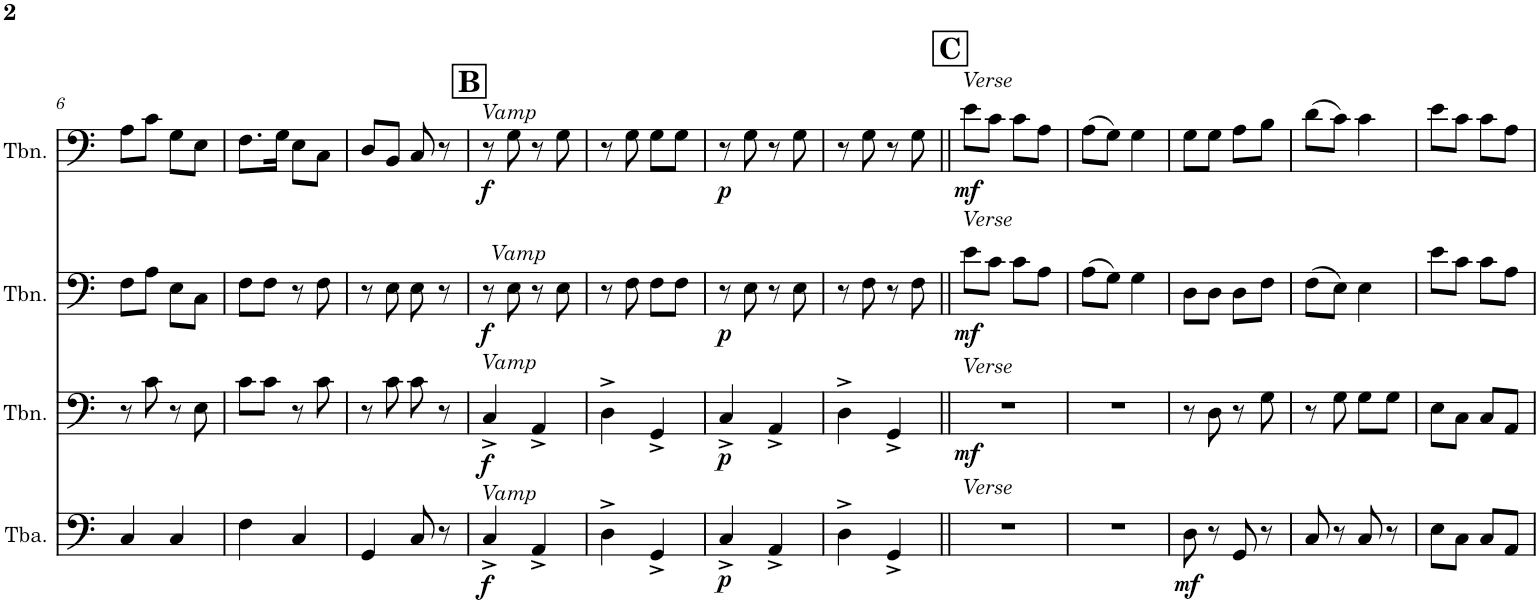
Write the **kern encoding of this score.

**kern	**dynam	**kern	**dynam	**kern	**dynam	**kern	**dynam
*part4	*part4	*part3	*part3	*part2	*part2	*part1	*part1
*staff4	*staff4	*staff3	*staff3	*staff2	*staff2	*staff1	*staff1
*I"Tuba	*	*I"Trombone	*	*I"Trombone	*	*I"Trombone	*
*I'Tba.	*	*I'Tbn.	*	*I'Tbn.	*	*I'Tbn.	*
!!LO:PB:g=z
*clefF4	*	*clefF4	*	*clefF4	*	*clefF4	*
*k[]	*	*k[]	*	*k[]	*	*k[]	*
*M2/4	*	*M2/4	*	*M2/4	*	*M2/4	*
=6	=6	=6	=6	=6	=6	=6	=6
4C/	.	8r	.	8F\L	.	8A\L	.
.	.	8c\	.	8A\J	.	8c\J	.
4C/	.	8r	.	8E\L	.	8G\L	.
.	.	8E\	.	8C\J	.	8E\J	.
=7	=7	=7	=7	=7	=7	=7	=7
4F\	.	8c\L	.	8F\L	.	8.F\L	.
.	.	8c\J	.	8F\J	.	.	.
.	.	.	.	.	.	16G\Jk	.
4C/	.	8r	.	8r	.	8E\L	.
.	.	8c\	.	8F\	.	8C\J	.
=8	=8	=8	=8	=8	=8	=8	=8
4GG/	.	8r	.	8r	.	8D/L	.
.	.	8c\	.	8E\	.	8BB/J	.
8C/	.	8c\	.	8E\	.	8C/	.
8r	.	8r	.	8r	.	8r	.
!!LO:REH:place=s1:a:B:cj:fs=14:t=B
=9	=9	=9	=9	=9	=9	=9	=9
!	!	!	!	!	!	!LO:TX:a:i:t=Vamp	!
!	!	!	!	!LO:TX:a:i:t=Vamp	!	!	!
!	!	!LO:TX:a:i:t=Vamp	!	!	!	!	!
!LO:TX:a:i:t=Vamp	!	!	!	!	!	!	!
!	!LO:DY:b	!	!LO:DY:b	!	!LO:DY:b	!	!LO:DY:b
4C^/	f	4C^/	f	8r	f	8r	f
.	.	.	.	8E\	.	8G\	.
4AA^/	.	4AA^/	.	8r	.	8r	.
.	.	.	.	8E\	.	8G\	.
=10	=10	=10	=10	=10	=10	=10	=10
4D^\	.	4D^\	.	8r	.	8r	.
.	.	.	.	8F\	.	8G\	.
4GG^/	.	4GG^/	.	8F\L	.	8G\L	.
.	.	.	.	8F\J	.	8G\J	.
=11	=11	=11	=11	=11	=11	=11	=11
!	!LO:DY:b	!	!LO:DY:b	!	!LO:DY:b	!	!LO:DY:b
4C^/	p	4C^/	p	8r	p	8r	p
.	.	.	.	8E\	.	8G\	.
4AA^/	.	4AA^/	.	8r	.	8r	.
.	.	.	.	8E\	.	8G\	.
=12	=12	=12	=12	=12	=12	=12	=12
4D^\	.	4D^\	.	8r	.	8r	.
.	.	.	.	8F\	.	8G\	.
4GG^/	.	4GG^/	.	8r	.	8r	.
.	.	.	.	8F\	.	8G\	.
!!LO:REH:place=s1:a:B:cj:fs=14:t=C
=13||	=13||	=13||	=13||	=13||	=13||	=13||	=13||
!	!	!	!	!	!	!LO:TX:a:i:t=Verse	!
!	!	!	!	!LO:TX:a:i:t=Verse	!	!	!
!	!	!LO:TX:a:i:t=Verse	!	!	!	!	!
!LO:TX:a:i:t=Verse	!	!	!	!	!	!	!
!	!	!	!LO:DY:b	!	!LO:DY:b	!	!LO:DY:b
2r	.	2r	mf	8e\L	mf	8e\L	mf
.	.	.	.	8c\J	.	8c\J	.
.	.	.	.	8c\L	.	8c\L	.
.	.	.	.	8A\J	.	8A\J	.
=14	=14	=14	=14	=14	=14	=14	=14
2r	.	2r	.	(8A\L	.	(8A\L	.
.	.	.	.	8G\J)	.	8G\J)	.
.	.	.	.	4G\	.	4G\	.
=15	=15	=15	=15	=15	=15	=15	=15
!	!LO:DY:b	!	!	!	!	!	!
8D\	mf	8r	.	8D\L	.	8G\L	.
8r	.	8D\	.	8D\J	.	8G\J	.
8GG/	.	8r	.	8D\L	.	8A\L	.
8r	.	8G\	.	8F\J	.	8B\J	.
=16	=16	=16	=16	=16	=16	=16	=16
8C/	.	8r	.	(8F\L	.	(8d\L	.
8r	.	8G\	.	8E\J)	.	8c\J)	.
8C/	.	8G\L	.	4E\	.	4c\	.
8r	.	8G\J	.	.	.	.	.
=17	=17	=17	=17	=17	=17	=17	=17
8E\L	.	8E\L	.	8e\L	.	8e\L	.
8C\J	.	8C\J	.	8c\J	.	8c\J	.
8C/L	.	8C/L	.	8c\L	.	8c\L	.
8AA/J	.	8AA/J	.	8A\J	.	8A\J	.
=	=	=	=	=	=	=	=
*-	*-	*-	*-	*-	*-	*-	*-
